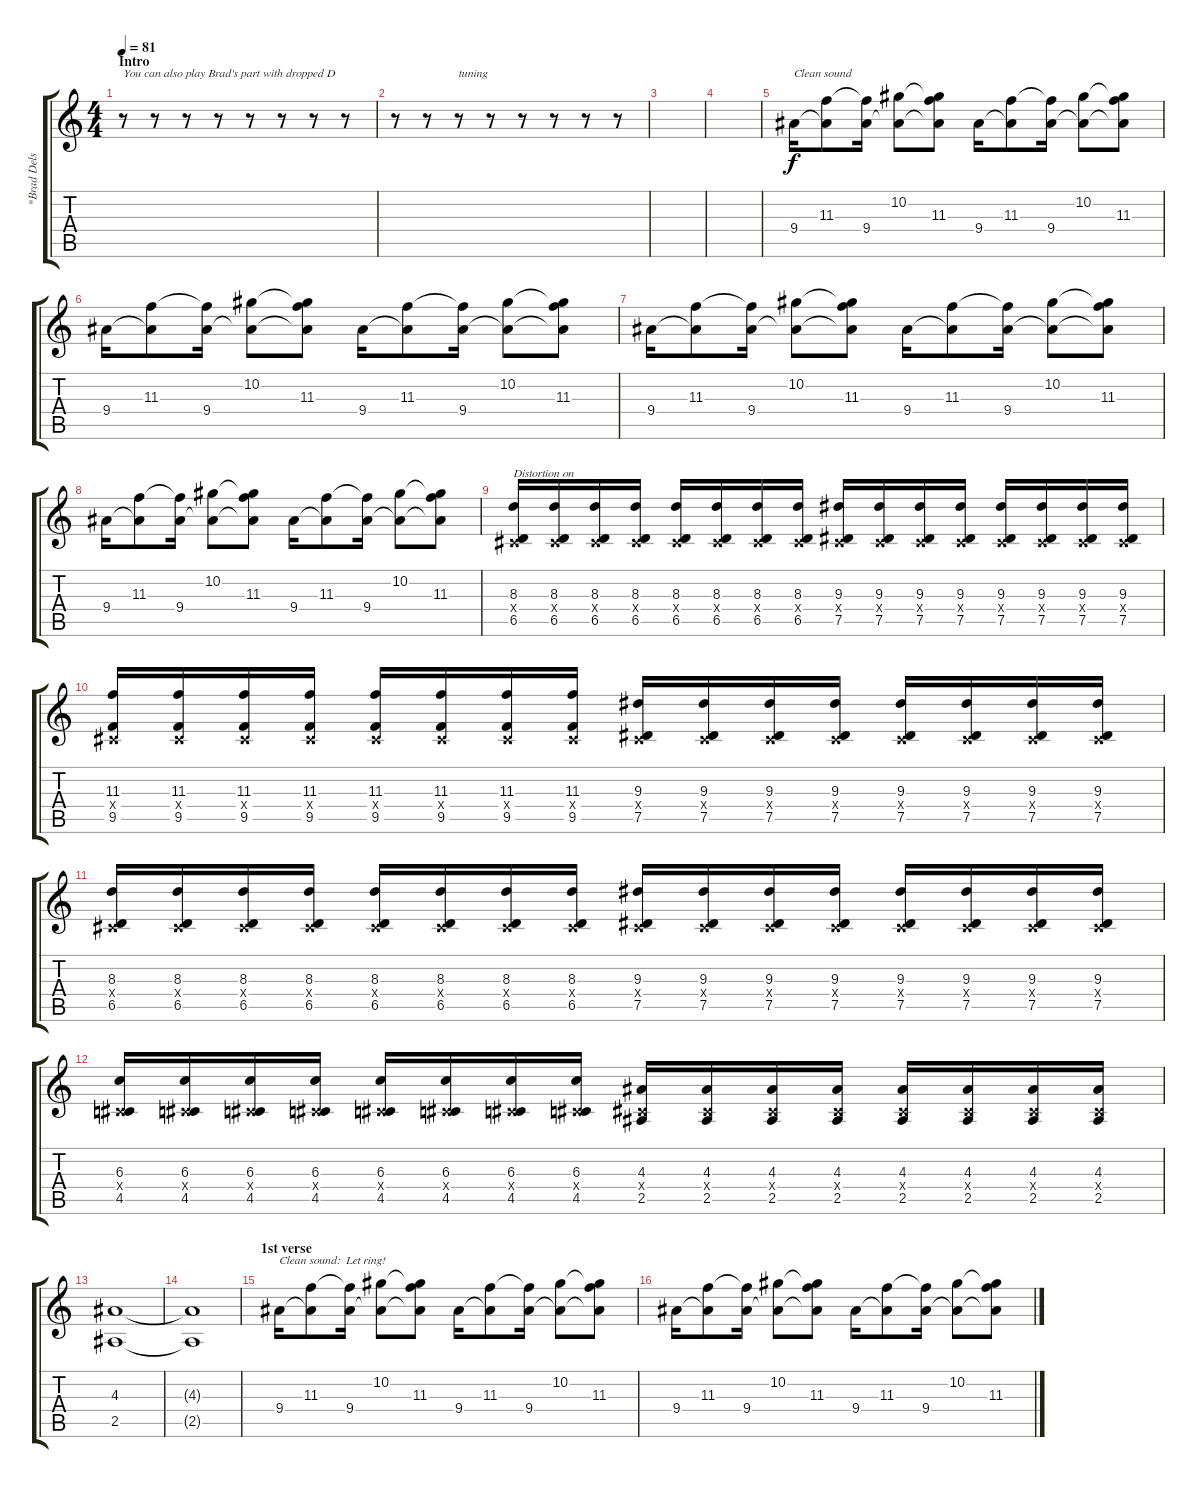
\track ("*Brad Delson (Main guitar)" "*Brad Dels") {instrument distortionguitar}
\staff {score tabs}
\tuning (Eb4 Bb3 Gb3 Db3 Ab2 Eb2) {hide}
\ts (4 4)
\section ("" "Intro")
\tempo 81
\clef g2
\ks c
r.8{txt "You can also play Brad's part with dropped D" dy f instrument distortionguitar} r.8 r.8 r.8 r.8 r.8 r.8 r.8 |
r.8 r.8 r.8{txt "tuning"} r.8 r.8 r.8 r.8 r.8 |
|
|
9.4.16{txt "Clean sound" volume 10 instrument electricguitarjazz} (11.3 9.4{t}).8 (11.3{t} 9.4).16 (10.2 9.4{t}).8 (10.2{t} 11.3 9.4{t}).8 9.4.16{volume 10 instrument electricguitarjazz} (11.3 9.4{t}).8 (11.3{t} 9.4).16 (10.2 9.4{t}).8 (10.2{t} 11.3 9.4{t}).8 |
9.4.16{volume 10 instrument electricguitarjazz} (11.3 9.4{t}).8 (11.3{t} 9.4).16 (10.2 9.4{t}).8 (10.2{t} 11.3 9.4{t}).8 9.4.16{volume 10 instrument electricguitarjazz} (11.3 9.4{t}).8 (11.3{t} 9.4).16 (10.2 9.4{t}).8 (10.2{t} 11.3 9.4{t}).8 |
9.4.16{volume 10 instrument electricguitarjazz} (11.3 9.4{t}).8 (11.3{t} 9.4).16 (10.2 9.4{t}).8 (10.2{t} 11.3 9.4{t}).8 9.4.16{volume 10 instrument electricguitarjazz} (11.3 9.4{t}).8 (11.3{t} 9.4).16 (10.2 9.4{t}).8 (10.2{t} 11.3 9.4{t}).8 |
9.4.16{volume 10 instrument electricguitarjazz} (11.3 9.4{t}).8 (11.3{t} 9.4).16 (10.2 9.4{t}).8 (10.2{t} 11.3 9.4{t}).8 9.4.16{volume 10 instrument electricguitarjazz} (11.3 9.4{t}).8 (11.3{t} 9.4).16 (10.2 9.4{t}).8 (10.2{t} 11.3 9.4{t}).8 |
(8.3 0.4{x} 6.5).16{txt "Distortion on" volume 16 balance 8 instrument distortionguitar} (8.3 0.4{x} 6.5).16 (8.3 0.4{x} 6.5).16 (8.3 0.4{x} 6.5).16 (8.3 0.4{x} 6.5).16 (8.3 0.4{x} 6.5).16 (8.3 0.4{x} 6.5).16 (8.3 0.4{x} 6.5).16 (9.3 0.4{x} 7.5).16 (9.3 0.4{x} 7.5).16 (9.3 0.4{x} 7.5).16 (9.3 0.4{x} 7.5).16 (9.3 0.4{x} 7.5).16 (9.3 0.4{x} 7.5).16 (9.3 0.4{x} 7.5).16 (9.3 0.4{x} 7.5).16 |
(11.3 0.4{x} 9.5).16 (11.3 0.4{x} 9.5).16 (11.3 0.4{x} 9.5).16 (11.3 0.4{x} 9.5).16 (11.3 0.4{x} 9.5).16 (11.3 0.4{x} 9.5).16 (11.3 0.4{x} 9.5).16 (11.3 0.4{x} 9.5).16 (9.3 0.4{x} 7.5).16 (9.3 0.4{x} 7.5).16 (9.3 0.4{x} 7.5).16 (9.3 0.4{x} 7.5).16 (9.3 0.4{x} 7.5).16 (9.3 0.4{x} 7.5).16 (9.3 0.4{x} 7.5).16 (9.3 0.4{x} 7.5).16 |
(8.3 0.4{x} 6.5).16{volume 16 balance 8 instrument distortionguitar} (8.3 0.4{x} 6.5).16 (8.3 0.4{x} 6.5).16 (8.3 0.4{x} 6.5).16 (8.3 0.4{x} 6.5).16 (8.3 0.4{x} 6.5).16 (8.3 0.4{x} 6.5).16 (8.3 0.4{x} 6.5).16 (9.3 0.4{x} 7.5).16 (9.3 0.4{x} 7.5).16 (9.3 0.4{x} 7.5).16 (9.3 0.4{x} 7.5).16 (9.3 0.4{x} 7.5).16 (9.3 0.4{x} 7.5).16 (9.3 0.4{x} 7.5).16 (9.3 0.4{x} 7.5).16 |
(6.3 0.4{x} 4.5).16 (6.3 0.4{x} 4.5).16 (6.3 0.4{x} 4.5).16 (6.3 0.4{x} 4.5).16 (6.3 0.4{x} 4.5).16 (6.3 0.4{x} 4.5).16 (6.3 0.4{x} 4.5).16 (6.3 0.4{x} 4.5).16 (4.3 0.4{x} 2.5).16 (4.3 0.4{x} 2.5).16 (4.3 0.4{x} 2.5).16 (4.3 0.4{x} 2.5).16 (4.3 0.4{x} 2.5).16 (4.3 0.4{x} 2.5).16 (4.3 0.4{x} 2.5).16 (4.3 0.4{x} 2.5).16 |
(4.3 2.5).1{volume 4} |
(4.3{t} 2.5{t}).1 |
\section ("" "1st verse")
9.4.16{txt "Clean sound:  Let ring!" volume 10 balance 6 instrument electricguitarjazz} (11.3 9.4{t}).8 (11.3{t} 9.4).16 (10.2 9.4{t}).8 (10.2{t} 11.3 9.4{t}).8 9.4.16{volume 10 instrument electricguitarjazz} (11.3 9.4{t}).8 (11.3{t} 9.4).16 (10.2 9.4{t}).8 (10.2{t} 11.3 9.4{t}).8 |
9.4.16{volume 10 instrument electricguitarjazz} (11.3 9.4{t}).8 (11.3{t} 9.4).16 (10.2 9.4{t}).8 (10.2{t} 11.3 9.4{t}).8 9.4.16{volume 10 instrument electricguitarjazz} (11.3 9.4{t}).8 (11.3{t} 9.4).16 (10.2 9.4{t}).8 (10.2{t} 11.3 9.4{t}).8
